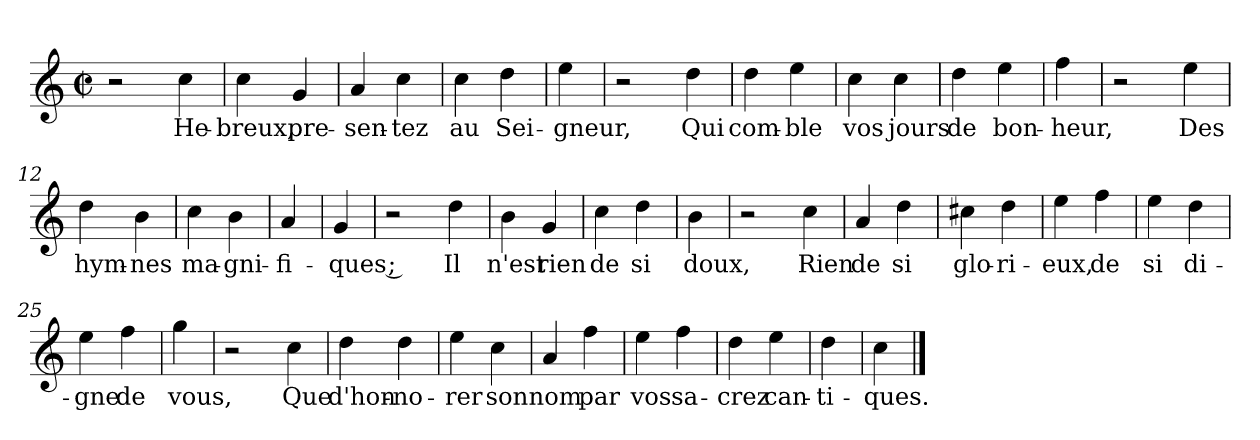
**kern	**text
*part1	*part1
*staff1	*staff1
*clefG2	*
*k[]	*
*C:	*
*M2/2	*
*met(c|)	*
=1	=1
2r	.
4cc	He-
=2	=2
4cc	-breux,
4g	pre-
=3	=3
4a	-sen-
4cc	-tez
=4	=4
4cc	au
4dd	Sei-
=5	=5
4ee	-gneur,
=6	=6
2r	.
4dd	Qui
=7	=7
4dd	com-
4ee	-ble
=8	=8
4cc	vos
4cc	jours
=9	=9
4dd	de
4ee	bon-
=10	=10
4ff	-heur,
=11	=11
2r	.
4ee	Des
=12	=12
4dd	hym-
4b	-nes
=13	=13
4cc	ma-
4b	-gni-
=14	=14
4a	-fi-
=15	=15
4g	-ques ;
=16	=16
2r	.
4dd	Il
=17	=17
4b	n'est
4g	rien
=18	=18
4cc	de
4dd	si
=19	=19
4b	doux,
=20	=20
2r	.
4cc	Rien
=21	=21
4a	de
4dd	si
=22	=22
4cc#X	glo-
4dd	-ri-
=23	=23
4ee	-eux,
4ff	de
=24	=24
4ee	si
4dd	di-
=25	=25
4ee	-gne
4ff	de
=26	=26
4gg	vous,
=27	=27
2r	.
4cc	Que
=28	=28
4dd	d'hon-
4dd	-no-
=29	=29
4ee	-rer
4cc	son
=30	=30
4a	nom
4ff	par
=31	=31
4ee	vos
4ff	sa-
=32	=32
4dd	-crez
4ee	can-
=33	=33
4dd	-ti-
=34	=34
4cc	-ques.
==	==
*-	*-
